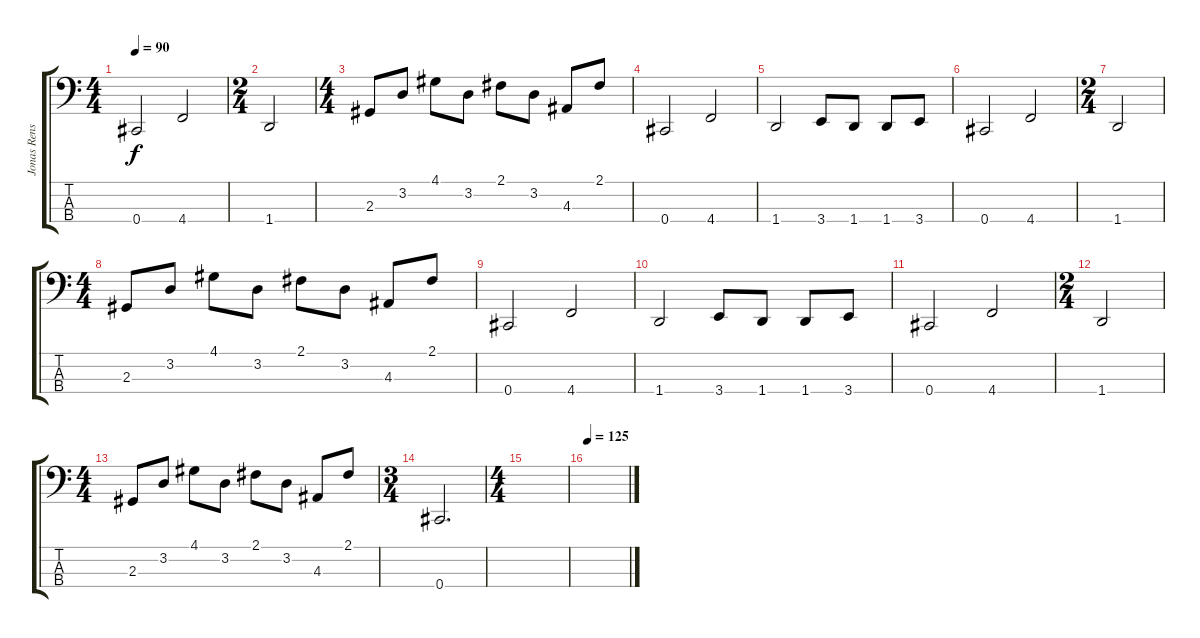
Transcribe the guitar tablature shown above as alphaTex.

\track ("Jonas Renske" "Jonas Rens") {instrument electricbassfinger}
\staff {score tabs}
\tuning (E2 B1 Gb1 Db1) {hide}
\ts (4 4)
\tempo 90
\clef f4
\ks c
0.4.2{dy f} 4.4.2 |
\ts (2 4)
1.4.2 |
\ts (4 4)
2.3.8 3.2.8 4.1.8 3.2.8 2.1.8 3.2.8 4.3.8 2.1.8 |
0.4.2 4.4.2 |
1.4.2 3.4.8 1.4.8 1.4.8 3.4.8 |
0.4.2 4.4.2 |
\ts (2 4)
1.4.2 |
\ts (4 4)
2.3.8 3.2.8 4.1.8 3.2.8 2.1.8 3.2.8 4.3.8 2.1.8 |
0.4.2 4.4.2 |
1.4.2 3.4.8 1.4.8 1.4.8 3.4.8 |
0.4.2 4.4.2 |
\ts (2 4)
1.4.2 |
\ts (4 4)
2.3.8 3.2.8 4.1.8 3.2.8 2.1.8 3.2.8 4.3.8 2.1.8 |
\ts (3 4)
0.4.2{d} |
\ts (4 4)
|
\tempo 125
